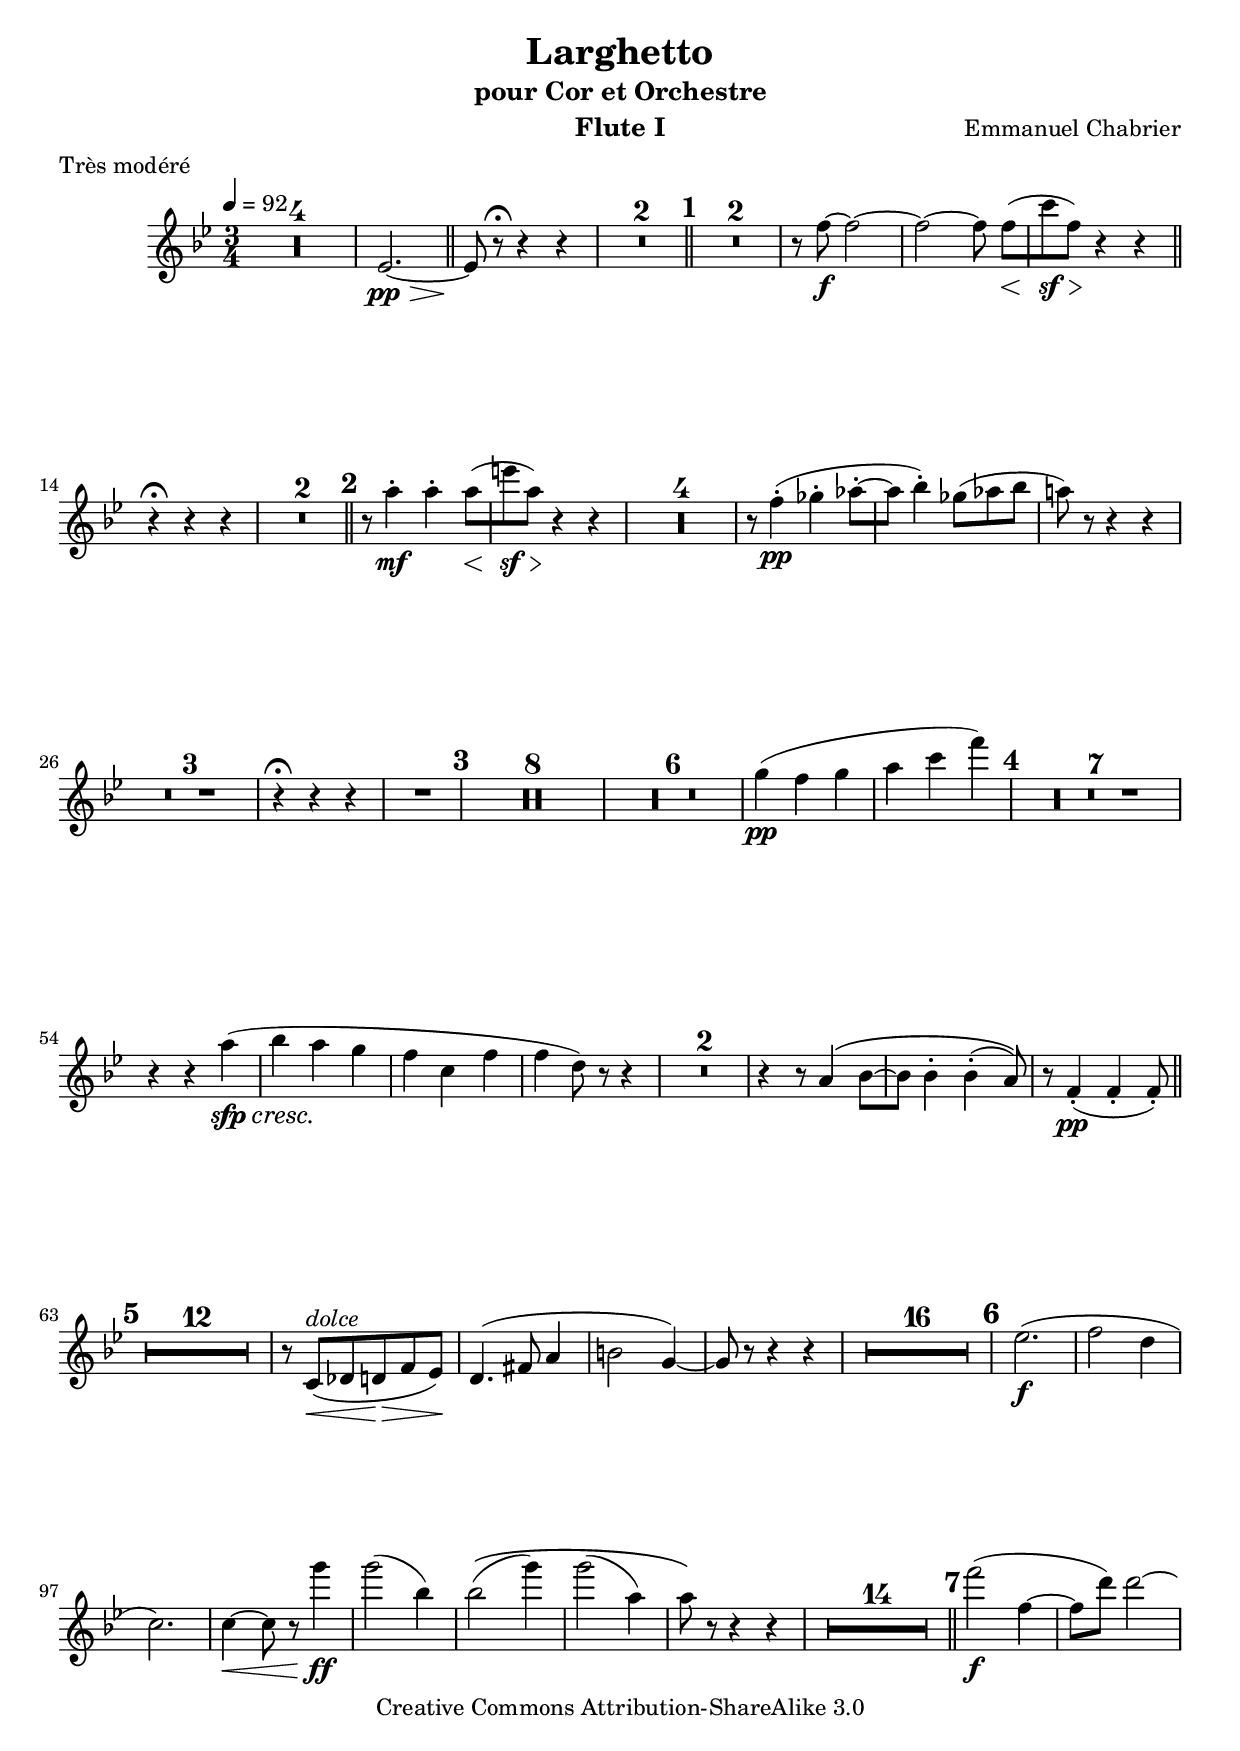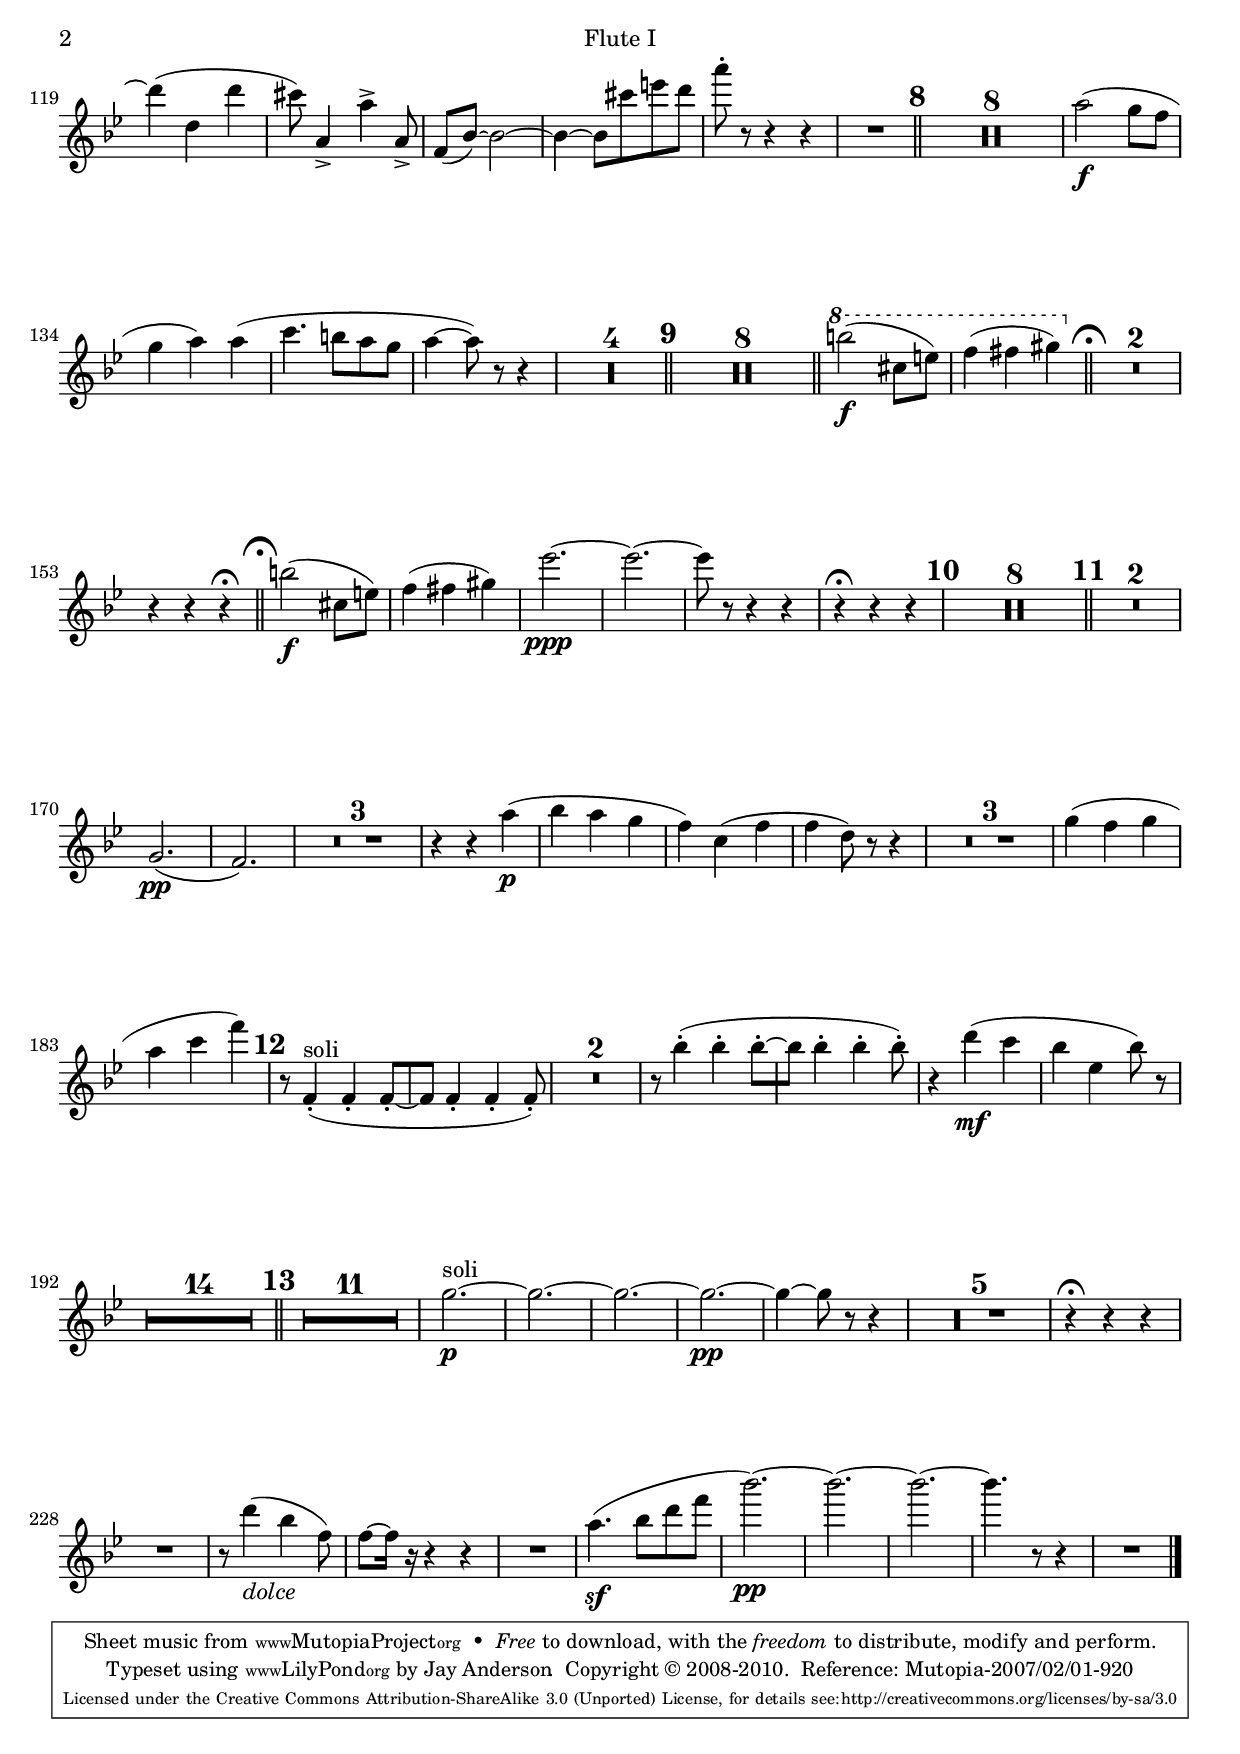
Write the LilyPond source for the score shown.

\version "2.13.37"

\include "defs.ily"
\version "2.13.37"

fluteOne = \relative c'
{
  \key bes \major
  R2.*4 |
  ees2.~\pp\> |

  ees8\! r\fermata r4 r |
  R2.*2 |

  %A
  R2.*2 |
  r8 f'~\f f2~ |
  f2~ f8 f[(\< |
  c'\sf\> f,])\! r4 r |
  r4\fermata r r |
  R2.*2 |

  %B
  r8 a4-.\mf a-. a8[(\< |
  e'\sf\> a,])\! r4 r |
  R2.*4 |
  r8 f4-.(\pp ges-. aes8[~-. |
  aes] bes4-.) ges8( aes bes |
  a) r r4 r |
  R2.*3 |
  r4\fermata r r |
  R2. |

  %C
  R2.*14 |
  g4(\pp f g |
  a c f) |

  %D
  R2.*7 |
  r4 r a,(\sfp\justCresc |
  bes a g |
  f c f |
  f d8)\! r r4 |
  R2.*2 |
  r4 r8 a4\( bes8[~ |
  bes] bes4-. bes-.( a8)\) |
  r8 f4-.(\pp f-. f8-.) |

  %E
  R2.*12 |
  r8 c(\<^\dolce des d\> f ees)\! |
  d4.( fis8 a4 |
  b2 g4~) |
  g8 r r4 r |
  R2.*16 |

  %F
  ees'2.(\f |
  f2 d4 |
  c2.) |
  c4~\< c8 r g''4\ff |
  g2( bes,4) |
  bes2\(( g'4) |
  g2( a,4) |
  a8\) r r4 r |
  R2.*14 |

  %G
  f'2(\f f,4~ |
  f8 d') d2~ |
  d4( d, d' |
  cis8) a,4-> a'-> a,8-> |
  f( bes~) bes2~ |
  bes4~ bes8 cis' e d |
  a'-. r r4 r |
  R2. |

  %H
  R2.*8 |
  a,2(\f g8 f |
  g4 a) a( |
  c4. b8 a g |
  a4~ a8) r r4 |
  R2.*4 |

  %I
  R2.*8 |
  \ottava #1
  b'2(\f cis,8 e) |
  f4( fis gis) |
  \ottava #0

  %J
  R2.*2 |
  r4 r r\fermata |
  b,2(\f cis,8 e) |
  f4( fis gis) |
  ees'2.~\ppp |
  ees~ |
  ees8 r r4 r |
  r4\fermata r r |

  %K
  R2.*8 |

  %L
  R2.*2 |
  g,,2.(\pp |
  f) |
  R2.*3 |
  r4 r a'(\p |
  bes a g |
  f) c( f |
  f d8) r r4 |
  R2.*3 |
  g4( f g |
  a c f) |

  %M
  r8 f,,4-.(^\soli f-. f8[~-. |
  f] f4-. f-. f8-.) |
  R2.*2 |
  r8 bes'4-.( bes-. bes8[~-. |
  bes] bes4-. bes-. bes8-.) |
  r4 d4(\mf c |
  bes ees, bes'8) r |
  R2.*14 |

  %N
  R2.*11 |
  g2.~\p^\soli |
  g~ |
  g~ |
  g~\pp |
  g4~ g8 r r4 |
  R2.*5 |
  r4\fermata r r |
  R2. |
  r8 d'4(_\dolce bes f8) |
  f~ f16 r r4 r |
  R2. |
  a4.(\sf bes8 d f |
  bes2.~)\pp |
  bes~ |
  bes~ |
  bes4. r8 r4 |
  R2. |
}


instrument = "Flute I"
notes = \fluteOne

\version "2.13.37"

\include "header.ily"
\score
{
  \new Staff { << \notes \outline >> }
}


